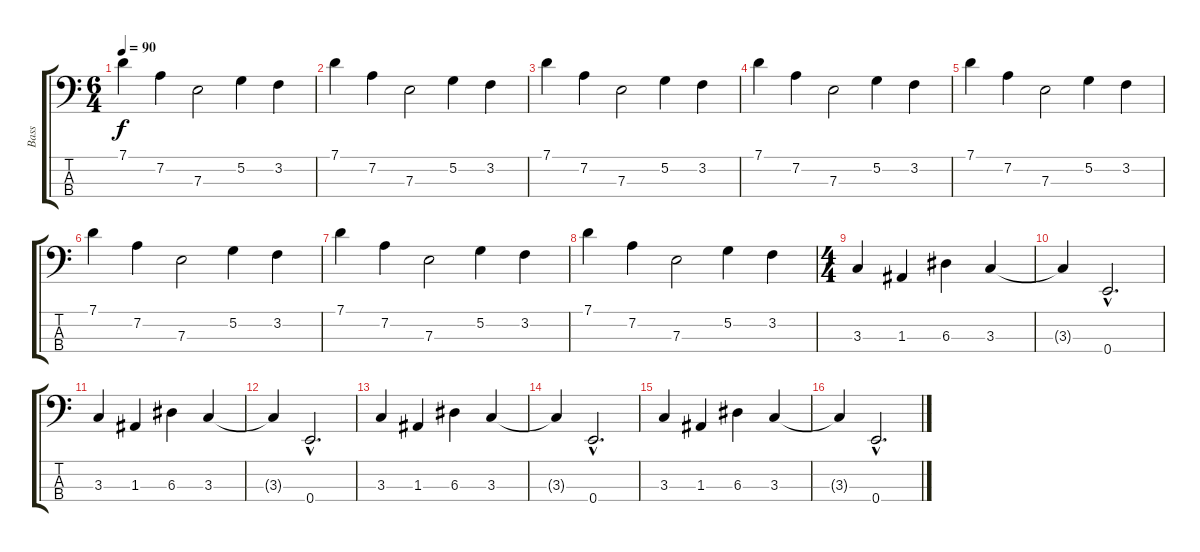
\track ("Bass" "Bass") {instrument electricbassfinger}
\staff {score tabs}
\tuning (G2 D2 A1 E1) {hide}
\ts (6 4)
\tempo 90
\clef f4
\ks c
7.1.4{dy f} 7.2.4 7.3.2 5.2.4 3.2.4 |
7.1.4 7.2.4 7.3.2 5.2.4 3.2.4 |
7.1.4 7.2.4 7.3.2 5.2.4 3.2.4 |
7.1.4 7.2.4 7.3.2 5.2.4 3.2.4 |
7.1.4 7.2.4 7.3.2 5.2.4 3.2.4 |
7.1.4 7.2.4 7.3.2 5.2.4 3.2.4 |
7.1.4 7.2.4 7.3.2 5.2.4 3.2.4 |
7.1.4 7.2.4 7.3.2 5.2.4 3.2.4 |
\ts (4 4)
3.3.4 1.3.4 6.3.4 3.3.4 |
3.3{t}.4 0.4{hac}.2{d} |
3.3.4 1.3.4 6.3.4 3.3.4 |
3.3{t}.4 0.4{hac}.2{d} |
3.3.4 1.3.4 6.3.4 3.3.4 |
3.3{t}.4 0.4{hac}.2{d} |
3.3.4 1.3.4 6.3.4 3.3.4 |
3.3{t}.4 0.4{hac}.2{d}
